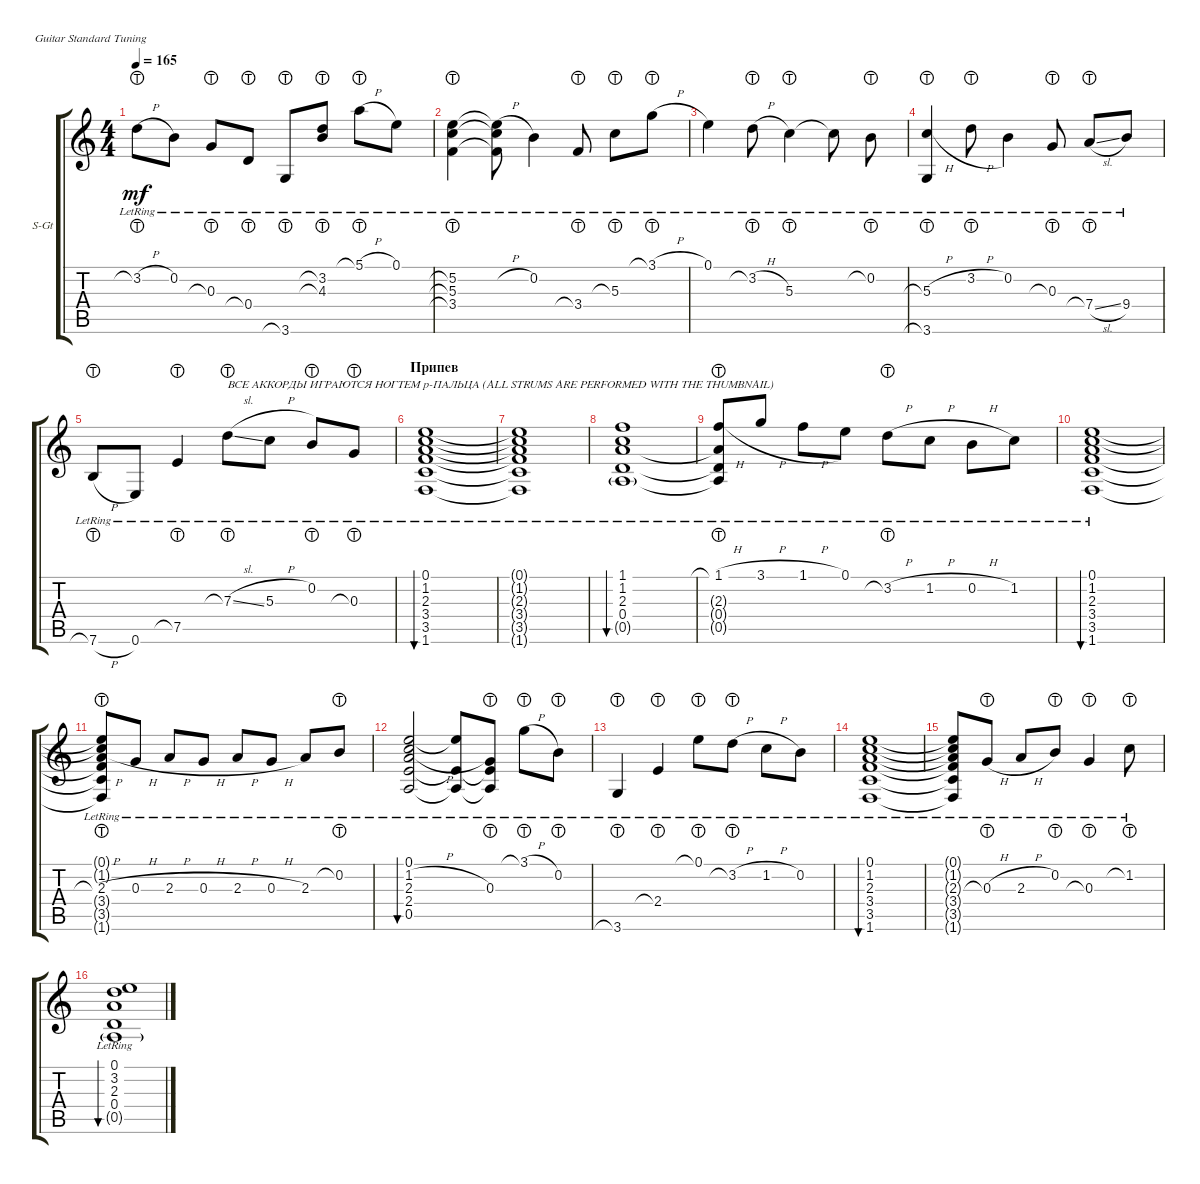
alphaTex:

\bracketExtendMode groupsimilarinstruments
\firstSystemTrackNameOrientation horizontal
\otherSystemsTrackNameOrientation horizontal
\track ("Steel Guitar" "S-Gt") {instrument acousticguitarsteel}
\staff {score tabs}
\tuning (E4 B3 G3 D3 A2 E2)
\ts (4 4)
\tempo 165
\clef g2
\ks c
3.2{h lht lr}.8{dy mf} 0.2{lr}.8 0.3{lht lr}.8 0.4{lht lr}.8 3.6{lht lr}.8 (3.2{lht lr} 4.3{lht lr}).8 5.1{h lht lr}.8 0.1{lr}.8 |
(5.2{lht lr} 5.3{lht lr} 3.4{lht lr}).4 (5.2{h lr t} 5.3{lr t} 3.4{lr t}).8 0.2{lr}.4 3.4{lht lr}.8 5.3{lht lr}.8 3.1{h lht lr}.8 |
0.1{lr}.4 3.2{h lht lr}.8 5.3{lht lr}.4 5.3{lr t}.8 0.2{lht lr}.8 |
(5.3{h lht lr} 3.6{lht lr}).4 3.2{h lht lr}.8 0.2{lr}.4 0.3{lht lr}.8 7.4{sl lht lr}.8 9.4{lr}.8 |
7.6{h lht lr}.8 0.6{lr}.8 7.5{lht lr}.4 7.3{sl lht lr}.8{txt "ВСЕ АККОРДЫ ИГРАЮТСЯ НОГТЕМ p-ПАЛЬЦА (ALL STRUMS ARE PERFORMED WITH THE THUMBNAIL)"} 5.3{h lr}.8 0.2{lht lr}.8 0.3{lht lr}.8 |
\section ("" "Припев")
(0.1{lr} 1.2{lr} 2.3{lr} 3.4{lr} 3.5{lr} 1.6{lr}).1{bu 30} |
(3.4{lr t} 3.5{lr t} 1.6{lr t} 0.1{lr t} 1.2{lr t} 2.3{lr t}).1 |
(1.1{lr} 1.2{lr} 2.3{lr} 0.4{lr} 0.5{g lr}).1{bu 30} |
(1.1{h lht lr} 0.4{lr t} 0.5{lr t} 2.3{lr t}).8 3.1{h lr}.8 1.1{h lr}.8 0.1{lr}.8 3.2{h lht lr}.8 1.2{h lr}.8 0.2{h lr}.8 1.2{lr}.8 |
(0.1{lr} 1.2{lr} 2.3{lr} 3.4{lr} 3.5{lr} 1.6{lr}).1{bu 92} |
(2.3{h lht lr} 1.6{lr t} 3.5{lr t} 3.4{lr t} 0.1{lr t} 1.2{lr t}).8 0.3{h lr}.8 2.3{h lr}.8 0.3{h lr}.8 2.3{h lr}.8 0.3{h lr}.8 2.3{lr}.8 0.2{lht lr}.8 |
(0.1{lr} 1.2{h lr} 2.3{h lr} 2.4{lr} 0.5{lr}).2{bu 92} (0.1{lr t} 2.4{lr t} 0.5{lr t}).8 (0.3{lht lr} 0.5{lr t} 2.4{lr t}).8 3.1{h lht lr}.8 0.2{lht lr}.8 |
3.6{lht lr}.4 2.4{lht lr}.4 0.1{lht lr}.8 3.2{h lht lr}.8 1.2{h lr}.8 0.2{lr}.8 |
(0.1{lr} 1.2{lr} 2.3{lr} 3.4{lr} 3.5{lr} 1.6{lr}).1{bu 30} |
(1.2{lr t} 0.1{lr t} 3.4{lr t} 2.3{lr t} 3.5{lr t} 1.6{lr t}).8 0.3{h lht lr}.8 2.3{h lr}.8 0.2{lht lr}.8 0.3{lht lr}.4 1.2{lht lr}.8 |
(0.1{lr} 3.2{lr} 2.3{lr} 0.4{lr} 0.5{g lr}).1{bu 30}
